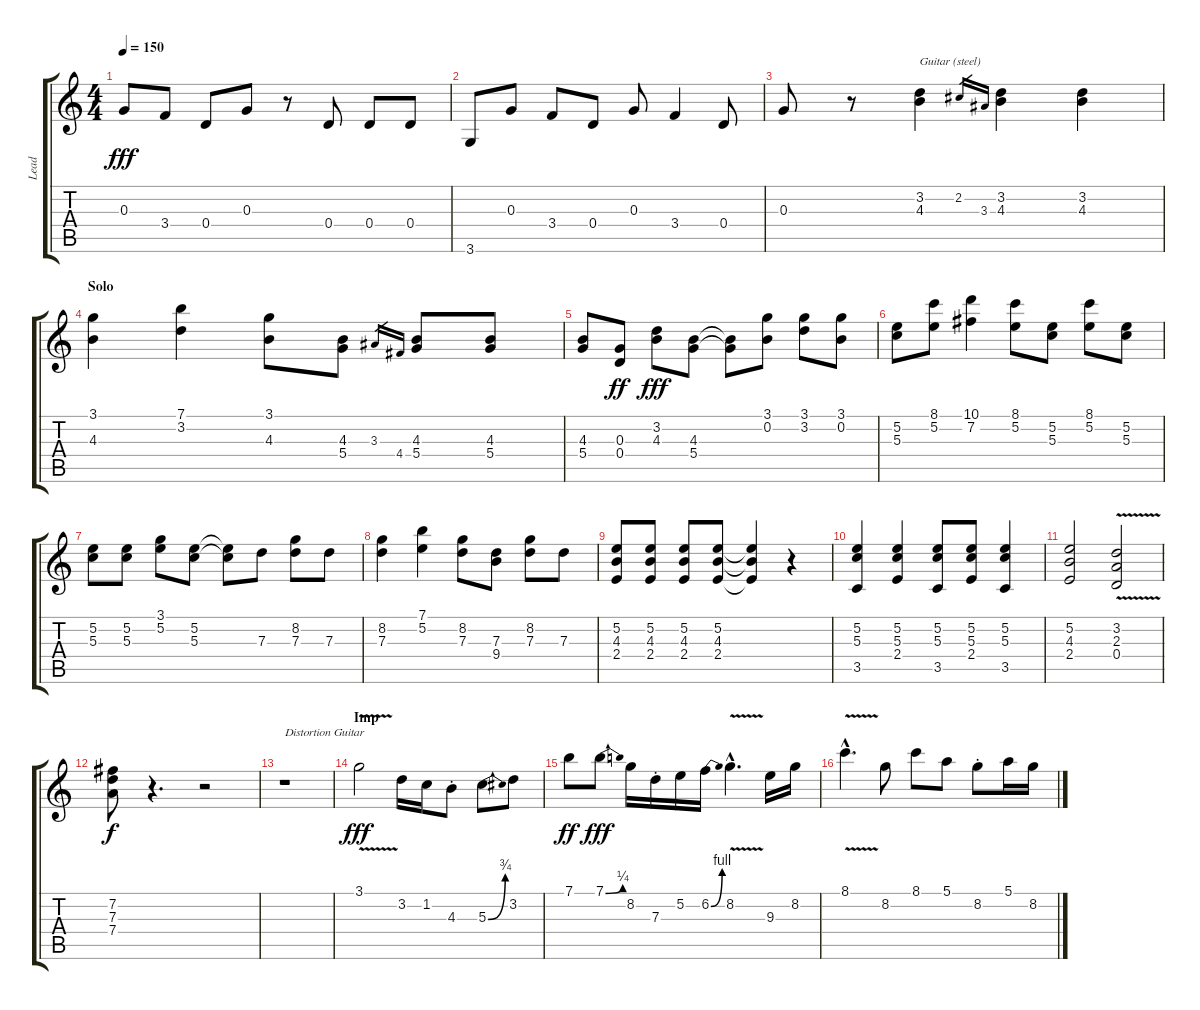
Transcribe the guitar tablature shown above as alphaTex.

\track ("Lead" "Lead") {instrument electricguitarjazz}
\staff {score tabs}
\tuning (E4 B3 G3 D3 A2 E2) {hide}
\ts (4 4)
\tempo 150
\clef g2
\ks c
0.3.8{dy fff} 3.4.8 0.4.8 0.3.8 r.8 0.4.8 0.4.8 0.4.8 |
3.6.8 0.3.8 3.4.8 0.4.8 0.3.8 3.4.4 0.4.8 |
0.3.8 r.8{volume 16 instrument acousticguitarsteel} (3.2 4.3).4{txt "Guitar (steel)"} 2.2.16{gr} 3.3.16{gr} (3.2 4.3).4 (3.2 4.3).4 |
\section ("" "Solo")
(3.1 4.3).4 (7.1 3.2).4 (3.1 4.3).8 (4.3 5.4).8 3.3.16{gr} 4.4.16{gr} (4.3 5.4).8 (4.3 5.4).8 |
(4.3 5.4).8 (0.3 0.4).8{dy ff} (3.2 4.3).8{dy fff} (4.3 5.4).8 (4.3{t} 5.4{t}).8 (3.1 0.2).8 (3.1 3.2).8 (3.1 0.2).8 |
(5.2 5.3).8 (8.1 5.2).8 (10.1 7.2).4 (8.1 5.2).8 (5.2 5.3).8 (8.1 5.2).8 (5.2 5.3).8 |
(5.2 5.3).8 (5.2 5.3).8 (3.1 5.2).8 (5.2 5.3).8 (5.2{t} 5.3{t}).8 7.3.8 (8.2 7.3).8 7.3.8 |
(8.2 7.3).4 (7.1 5.2).4 (8.2 7.3).8 (7.3 9.4).8 (8.2 7.3).8 7.3.8 |
(5.2 4.3 2.4).8 (5.2 4.3 2.4).8 (5.2 4.3 2.4).8 (5.2 4.3 2.4).8 (5.2{t} 4.3{t} 2.4{t}).4 r.4 |
(5.2 5.3 3.5).4 (5.2 5.3 2.4).4 (5.2 5.3 3.5).8 (5.2 5.3 2.4).8 (5.2 5.3 3.5).4 |
(5.2 4.3 2.4).2 (3.2{v} 2.3{v} 0.4{v}).2 |
(7.2 7.3 7.4).8{dy f} r.4{d} r.2 |
r.1{txt "Distortion Guitar" instrument distortionguitar} |
\section ("" "Imp")
3.1{v}.2{dy fff} 3.2.16 1.2.16 4.3{st}.8 5.3{be (bend 0 0 60 3)}.8 3.2.8 |
7.1.8{dy ff} 7.1{be (bend 0 0 60 1)}.8{dy fff} 8.2.16 7.3{st}.16 5.2.16 6.2{be (bend 0 0 60 4)}.16 8.2{v hac}.4{d} 9.3.16 8.2.16 |
8.1{v hac}.4{d} 8.2.8 8.1.8 5.1.8 8.2{st}.8 5.1.16 8.2.16
